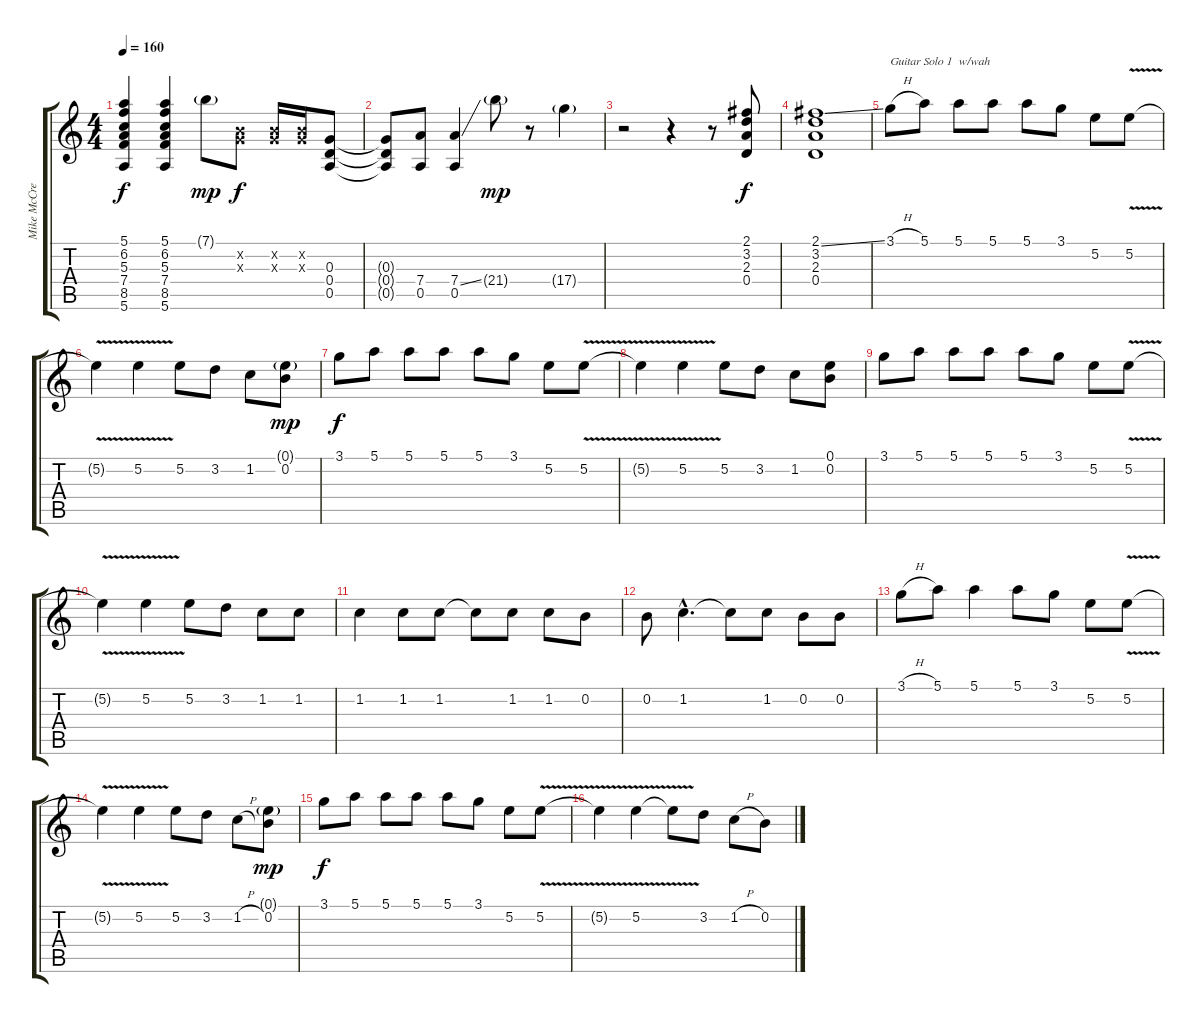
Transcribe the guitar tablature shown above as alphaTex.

\track ("Mike McCready" "Mike McCre") {instrument distortionguitar}
\staff {score tabs}
\tuning (E4 B3 G3 D3 A2 E2) {hide}
\ts (4 4)
\tempo 160
\clef g2
\ks c
(5.1 6.2 5.3 7.4 8.5 5.6).4{dy f} (5.1 6.2 5.3 7.4 8.5 5.6).4 7.1{g}.8{dy mp} (0.2{x} 0.3{x}).8{dy f} (0.2{x} 0.3{x}).16 (0.2{x} 0.3{x}).16 (0.3 0.4 0.5).8 |
(0.3{t} 0.4{t} 0.5{t}).8 (7.4 0.5).8 (7.4{ss} 0.5).4 21.4{g}.8{dy mp} r.8 17.4{g}.4 |
r.2 r.4 r.8 (2.1 3.2 2.3 0.4).8{dy f} |
(2.1{ss} 3.2 2.3 0.4).1 |
3.1{h}.8{txt "Guitar Solo 1  w/wah"} 5.1.8 5.1.8 5.1.8 5.1.8 3.1.8 5.2.8 5.2{v}.8 |
5.2{v t}.4 5.2{v}.4 5.2.8 3.2.8 1.2.8 (0.1{g} 0.2).8{dy mp} |
3.1.8{dy f} 5.1.8 5.1.8 5.1.8 5.1.8 3.1.8 5.2.8 5.2{v}.8 |
5.2{v t}.4 5.2{v}.4 5.2.8 3.2.8 1.2.8 (0.1 0.2).8 |
3.1.8 5.1.8 5.1.8 5.1.8 5.1.8 3.1.8 5.2.8 5.2{v}.8 |
5.2{v t}.4 5.2{v}.4 5.2.8 3.2.8 1.2.8 1.2.8 |
1.2.4 1.2.8 1.2.8 1.2{t}.8 1.2.8 1.2.8 0.2.8 |
0.2.8 1.2{hac}.4{d} 1.2{t}.8 1.2.8 0.2.8 0.2.8 |
3.1{h}.8 5.1.8 5.1.4 5.1.8 3.1.8 5.2.8 5.2{v}.8 |
5.2{v t}.4 5.2{v}.4 5.2.8 3.2.8 1.2{h}.8 (0.1{g} 0.2).8{dy mp} |
3.1.8{dy f} 5.1.8 5.1.8 5.1.8 5.1.8 3.1.8 5.2.8 5.2{v}.8 |
5.2{v t}.4 5.2{v}.4 5.2{t}.8 3.2.8 1.2{h}.8 0.2.8
